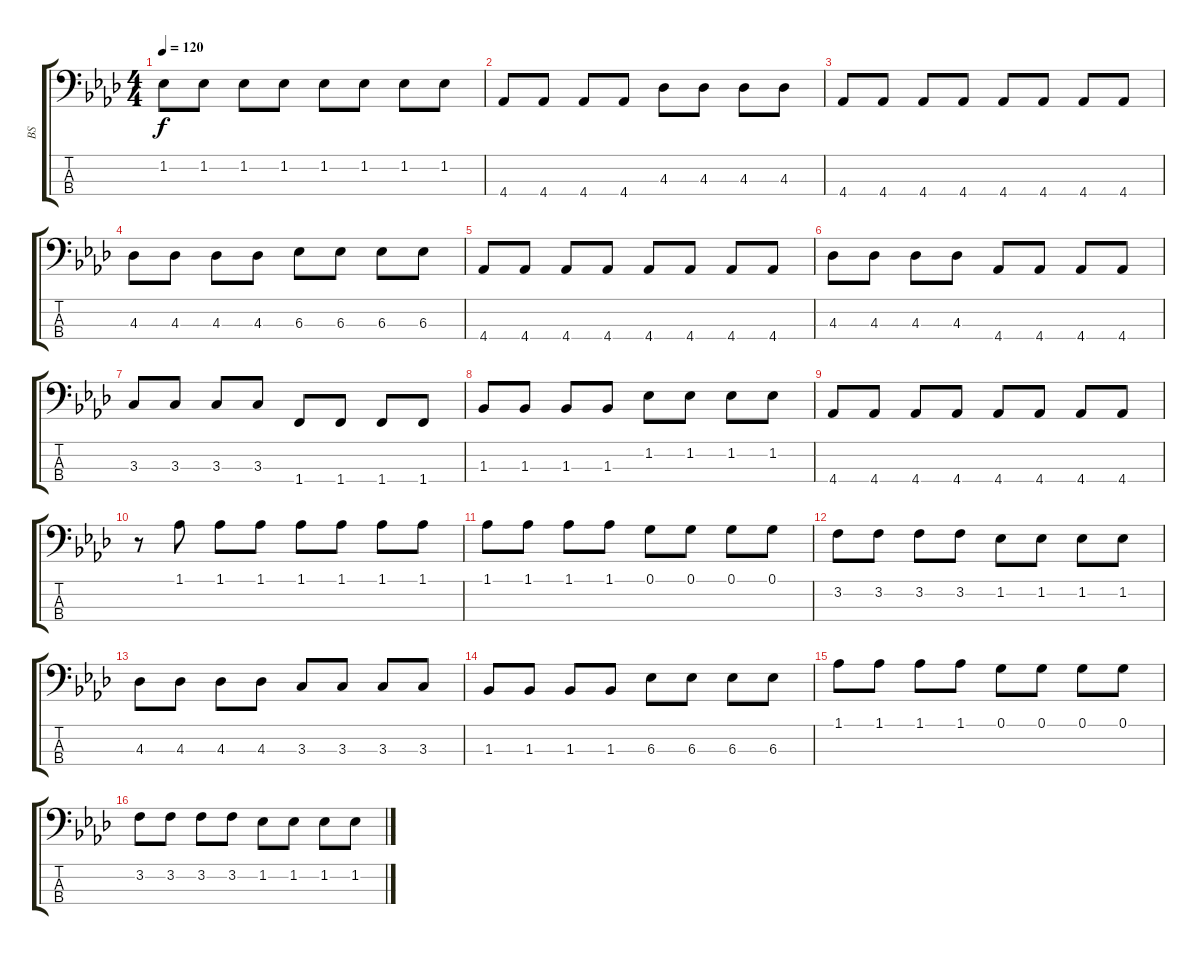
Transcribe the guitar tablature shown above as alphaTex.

\track ("BS" "BS") {instrument electricbassfinger}
\staff {score tabs}
\tuning (G2 D2 A1 E1) {hide}
\ts (4 4)
\tempo 120
\clef f4
\ks ab
1.2.8{dy f} 1.2.8 1.2.8 1.2.8 1.2.8 1.2.8 1.2.8 1.2.8 |
4.4.8 4.4.8 4.4.8 4.4.8 4.3.8 4.3.8 4.3.8 4.3.8 |
4.4.8 4.4.8 4.4.8 4.4.8 4.4.8 4.4.8 4.4.8 4.4.8 |
4.3.8 4.3.8 4.3.8 4.3.8 6.3.8 6.3.8 6.3.8 6.3.8 |
4.4.8 4.4.8 4.4.8 4.4.8 4.4.8 4.4.8 4.4.8 4.4.8 |
4.3.8 4.3.8 4.3.8 4.3.8 4.4.8 4.4.8 4.4.8 4.4.8 |
3.3.8 3.3.8 3.3.8 3.3.8 1.4.8 1.4.8 1.4.8 1.4.8 |
1.3.8 1.3.8 1.3.8 1.3.8 1.2.8 1.2.8 1.2.8 1.2.8 |
4.4.8 4.4.8 4.4.8 4.4.8 4.4.8 4.4.8 4.4.8 4.4.8 |
r.8 1.1.8 1.1.8 1.1.8 1.1.8 1.1.8 1.1.8 1.1.8 |
1.1.8 1.1.8 1.1.8 1.1.8 0.1.8 0.1.8 0.1.8 0.1.8 |
3.2.8 3.2.8 3.2.8 3.2.8 1.2.8 1.2.8 1.2.8 1.2.8 |
4.3.8 4.3.8 4.3.8 4.3.8 3.3.8 3.3.8 3.3.8 3.3.8 |
1.3.8 1.3.8 1.3.8 1.3.8 6.3.8 6.3.8 6.3.8 6.3.8 |
1.1.8 1.1.8 1.1.8 1.1.8 0.1.8 0.1.8 0.1.8 0.1.8 |
3.2.8 3.2.8 3.2.8 3.2.8 1.2.8 1.2.8 1.2.8 1.2.8
